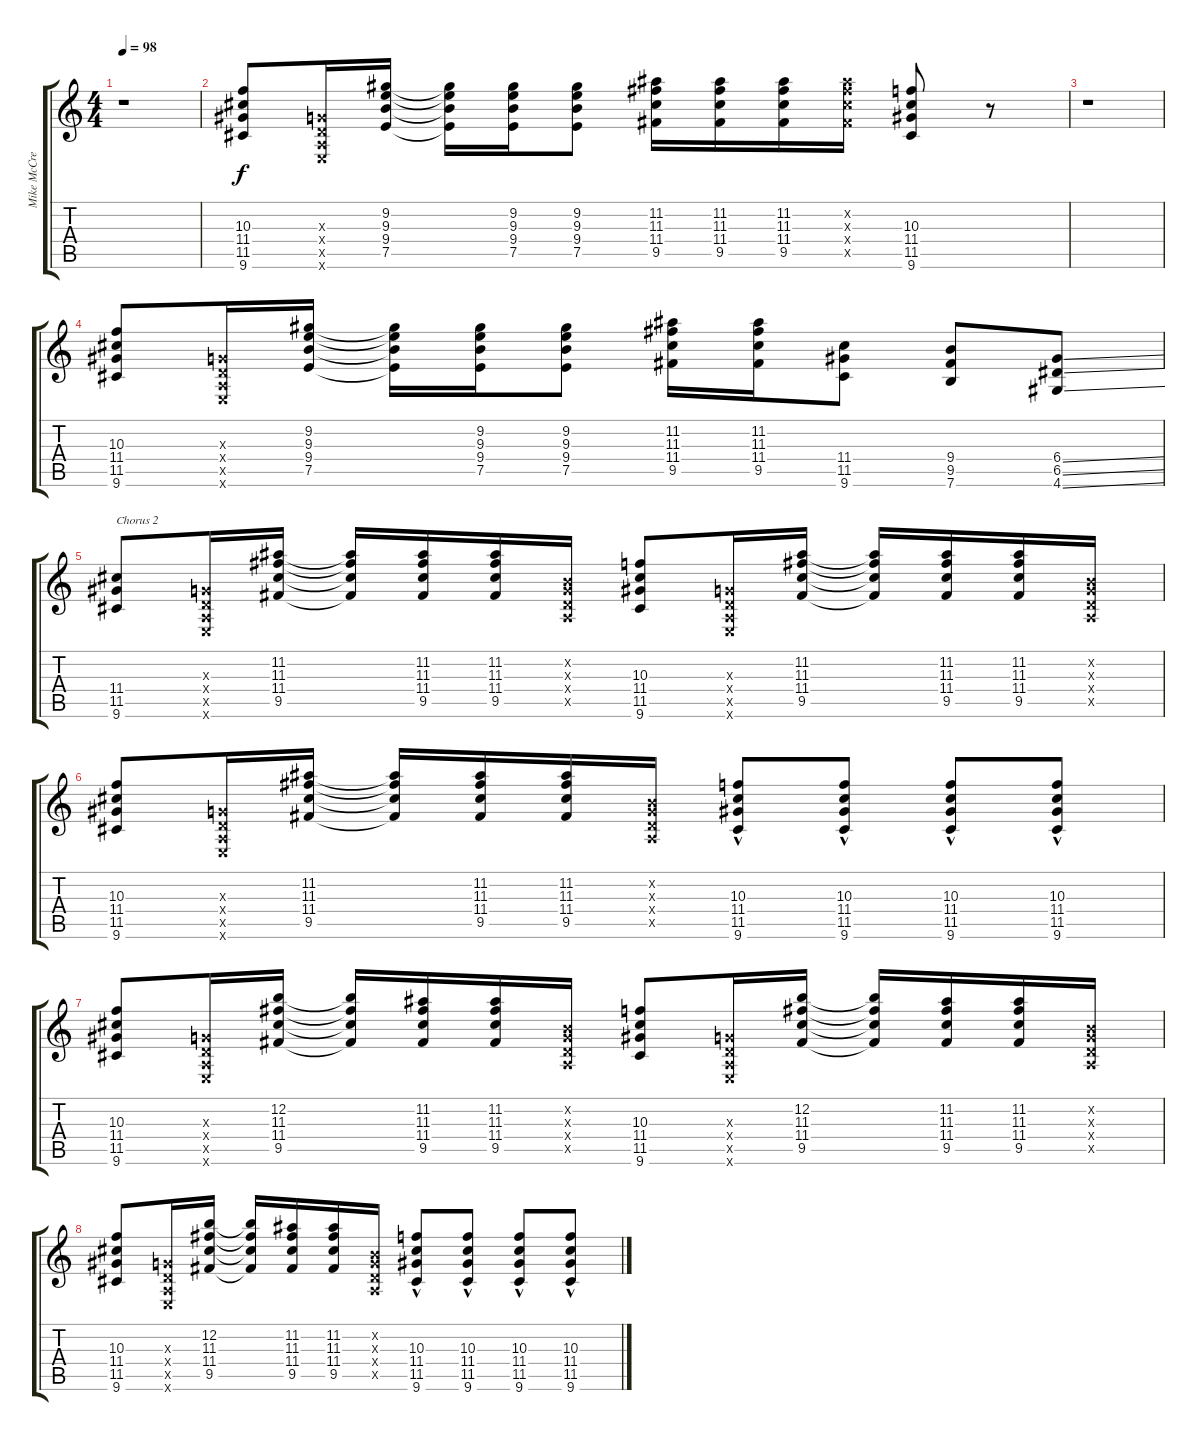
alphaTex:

\track ("Mike McCready" "Mike McCre") {instrument distortionguitar}
\staff {score tabs}
\tuning (E4 B3 G3 D3 A2 E2) {hide}
\ts (4 4)
\tempo 98
\clef g2
\ks c
r.1{dy f} |
(10.3 11.4 11.5 9.6).8 (0.3{x} 0.4{x} 0.5{x} 0.6{x}).16 (9.2 9.3 9.4 7.5).16 (9.2{t} 9.3{t} 9.4{t} 7.5{t}).16 (9.2 9.3 9.4 7.5).16 (9.2 9.3 9.4 7.5).8 (11.2 11.3 11.4 9.5).16 (11.2 11.3 11.4 9.5).16 (11.2 11.3 11.4 9.5).16 (11.2{x} 11.3{x} 11.4{x} 9.5{x}).16 (10.3 11.4 11.5 9.6).8 r.8 |
r.1 |
(10.3 11.4 11.5 9.6).8 (0.3{x} 0.4{x} 0.5{x} 0.6{x}).16 (9.2 9.3 9.4 7.5).16 (9.2{t} 9.3{t} 9.4{t} 7.5{t}).16 (9.2 9.3 9.4 7.5).16 (9.2 9.3 9.4 7.5).8 (11.2 11.3 11.4 9.5).16 (11.2 11.3 11.4 9.5).16 (11.4 11.5 9.6).8 (9.4 9.5 7.6).8 (6.4{ss} 6.5{ss} 4.6{ss}).8 |
(11.4 11.5 9.6).8{txt "Chorus 2"} (0.3{x} 0.4{x} 0.5{x} 0.6{x}).16 (11.2 11.3 11.4 9.5).16 (11.2{t} 11.3{t} 11.4{t} 9.5{t}).16 (11.2 11.3 11.4 9.5).16 (11.2 11.3 11.4 9.5).16 (0.2{x} 0.3{x} 0.4{x} 0.5{x}).16 (10.3 11.4 11.5 9.6).8 (0.3{x} 0.4{x} 0.5{x} 0.6{x}).16 (11.2 11.3 11.4 9.5).16 (11.2{t} 11.3{t} 11.4{t} 9.5{t}).16 (11.2 11.3 11.4 9.5).16 (11.2 11.3 11.4 9.5).16 (0.2{x} 0.3{x} 0.4{x} 0.5{x}).16 |
(10.3 11.4 11.5 9.6).8 (0.3{x} 0.4{x} 0.5{x} 0.6{x}).16 (11.2 11.3 11.4 9.5).16 (11.2{t} 11.3{t} 11.4{t} 9.5{t}).16 (11.2 11.3 11.4 9.5).16 (11.2 11.3 11.4 9.5).16 (0.2{x} 0.3{x} 0.4{x} 0.5{x}).16 (10.3 11.4 11.5{hac} 9.6).8 (10.3 11.4 11.5{hac} 9.6).8 (10.3 11.4 11.5{hac} 9.6).8 (10.3 11.4 11.5{hac} 9.6).8 |
(10.3 11.4 11.5 9.6).8 (0.3{x} 0.4{x} 0.5{x} 0.6{x}).16 (12.2 11.3 11.4 9.5).16 (12.2{t} 11.3{t} 11.4{t} 9.5{t}).16 (11.2 11.3 11.4 9.5).16 (11.2 11.3 11.4 9.5).16 (0.2{x} 0.3{x} 0.4{x} 0.5{x}).16 (10.3 11.4 11.5 9.6).8 (0.3{x} 0.4{x} 0.5{x} 0.6{x}).16 (12.2 11.3 11.4 9.5).16 (12.2{t} 11.3{t} 11.4{t} 9.5{t}).16 (11.2 11.3 11.4 9.5).16 (11.2 11.3 11.4 9.5).16 (0.2{x} 0.3{x} 0.4{x} 0.5{x}).16 |
(10.3 11.4 11.5 9.6).8 (0.3{x} 0.4{x} 0.5{x} 0.6{x}).16 (12.2 11.3 11.4 9.5).16 (12.2{t} 11.3{t} 11.4{t} 9.5{t}).16 (11.2 11.3 11.4 9.5).16 (11.2 11.3 11.4 9.5).16 (0.2{x} 0.3{x} 0.4{x} 0.5{x}).16 (10.3 11.4 11.5{hac} 9.6).8 (10.3 11.4 11.5{hac} 9.6).8 (10.3 11.4 11.5{hac} 9.6).8 (10.3 11.4 11.5{hac} 9.6).8
